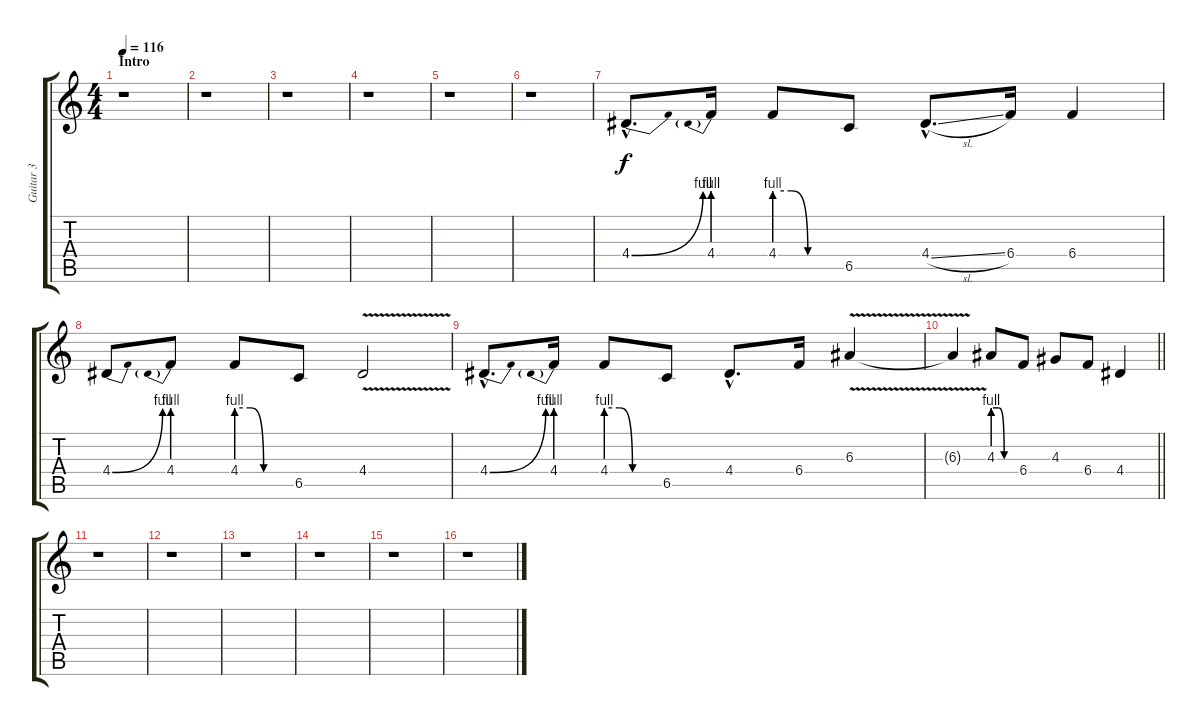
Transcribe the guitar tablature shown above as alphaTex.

\track ("Guitar 3" "Guitar 3") {instrument distortionguitar}
\staff {score tabs}
\tuning (Db4 Ab3 E3 B2 Gb2 Db2) {hide}
\ts (4 4)
\section ("" "Intro")
\tempo 116
\clef g2
\ks c
r.1{dy f instrument distortionguitar} |
r.1 |
r.1 |
r.1 |
r.1 |
r.1 |
4.4{be (bend 0 0 60 4) hac}.8{d} 4.4{be (prebend 0 4 60 4)}.16 4.4{be (custom 0 4 15 4 30 0 40 0 60 0)}.8 6.5.8 4.4{sl hac}.8{d} 6.4.16 6.4.4 |
4.4{be (bend 0 0 60 4)}.8 4.4{be (prebend 0 4 60 4)}.8 4.4{be (custom 0 4 15 4 30 0 40 0 60 0)}.8 6.5.8 4.4{v}.2 |
4.4{be (bend 0 0 60 4) hac}.8{d} 4.4{be (prebend 0 4 60 4)}.16 4.4{be (custom 0 4 15 4 30 0 40 0 60 0)}.8 6.5.8 4.4{hac}.8{d} 6.4.16 6.3{v}.4 |
\barLineRight lightlight
6.3{t}.4 4.3{be (custom 0 4 15 4 30 0 40 0 60 0)}.8 6.4.8 4.3.8 6.4.8 4.4.4 |
r.1 |
r.1 |
r.1 |
r.1 |
r.1 |
r.1
